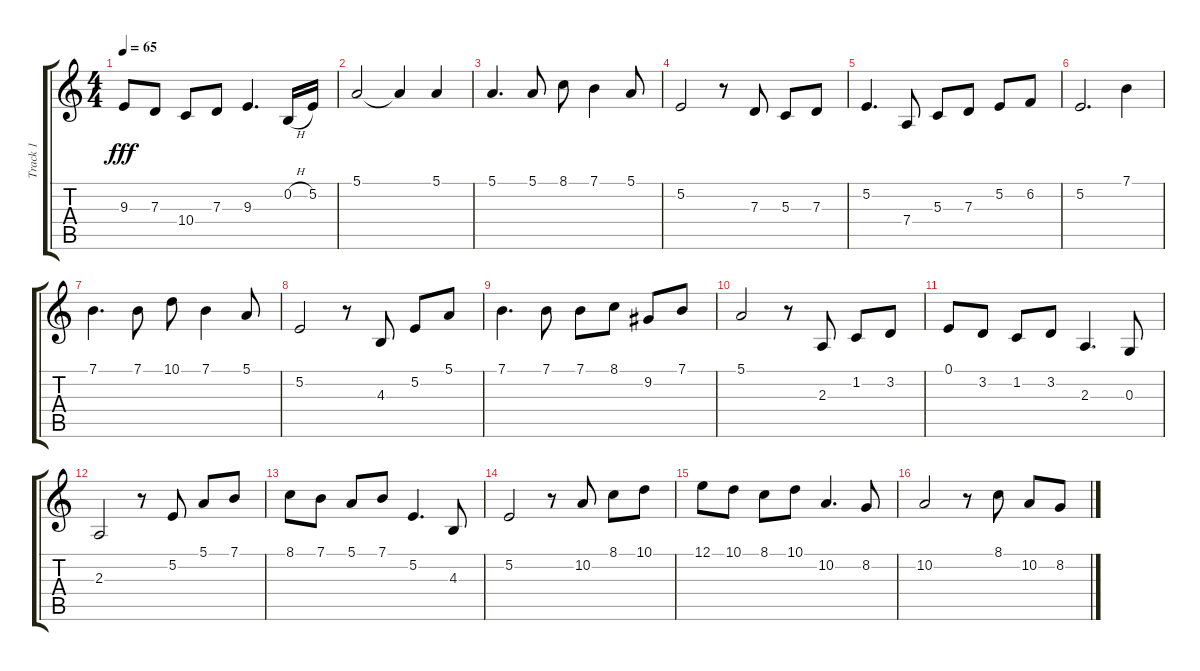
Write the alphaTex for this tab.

\track ("Track 1" "Track 1") {instrument violin}
\staff {score tabs}
\tuning (E4 B3 G3 D3 A2 E2) {hide}
\ts (4 4)
\tempo 65
\clef g2
\ks c
9.3.8{dy fff} 7.3.8 10.4.8 7.3.8 9.3.4{d} 0.2{h}.16 5.2.16 |
5.1.2 5.1{t}.4 5.1.4 |
5.1.4{d} 5.1.8 8.1.8 7.1.4 5.1.8 |
5.2.2 r.8 7.3.8 5.3.8 7.3.8 |
5.2.4{d} 7.4.8 5.3.8 7.3.8 5.2.8 6.2.8 |
5.2.2{d} 7.1.4 |
7.1.4{d} 7.1.8 10.1.8 7.1.4 5.1.8 |
5.2.2 r.8 4.3.8 5.2.8 5.1.8 |
7.1.4{d} 7.1.8 7.1.8 8.1.8 9.2.8 7.1.8 |
5.1.2 r.8 2.3.8 1.2.8 3.2.8 |
0.1.8 3.2.8 1.2.8 3.2.8 2.3.4{d} 0.3.8 |
2.3.2 r.8 5.2.8 5.1.8 7.1.8 |
8.1.8 7.1.8 5.1.8 7.1.8 5.2.4{d} 4.3.8 |
5.2.2 r.8 10.2.8 8.1.8 10.1.8 |
12.1.8 10.1.8 8.1.8 10.1.8 10.2.4{d} 8.2.8 |
10.2.2 r.8 8.1.8 10.2.8 8.2.8
